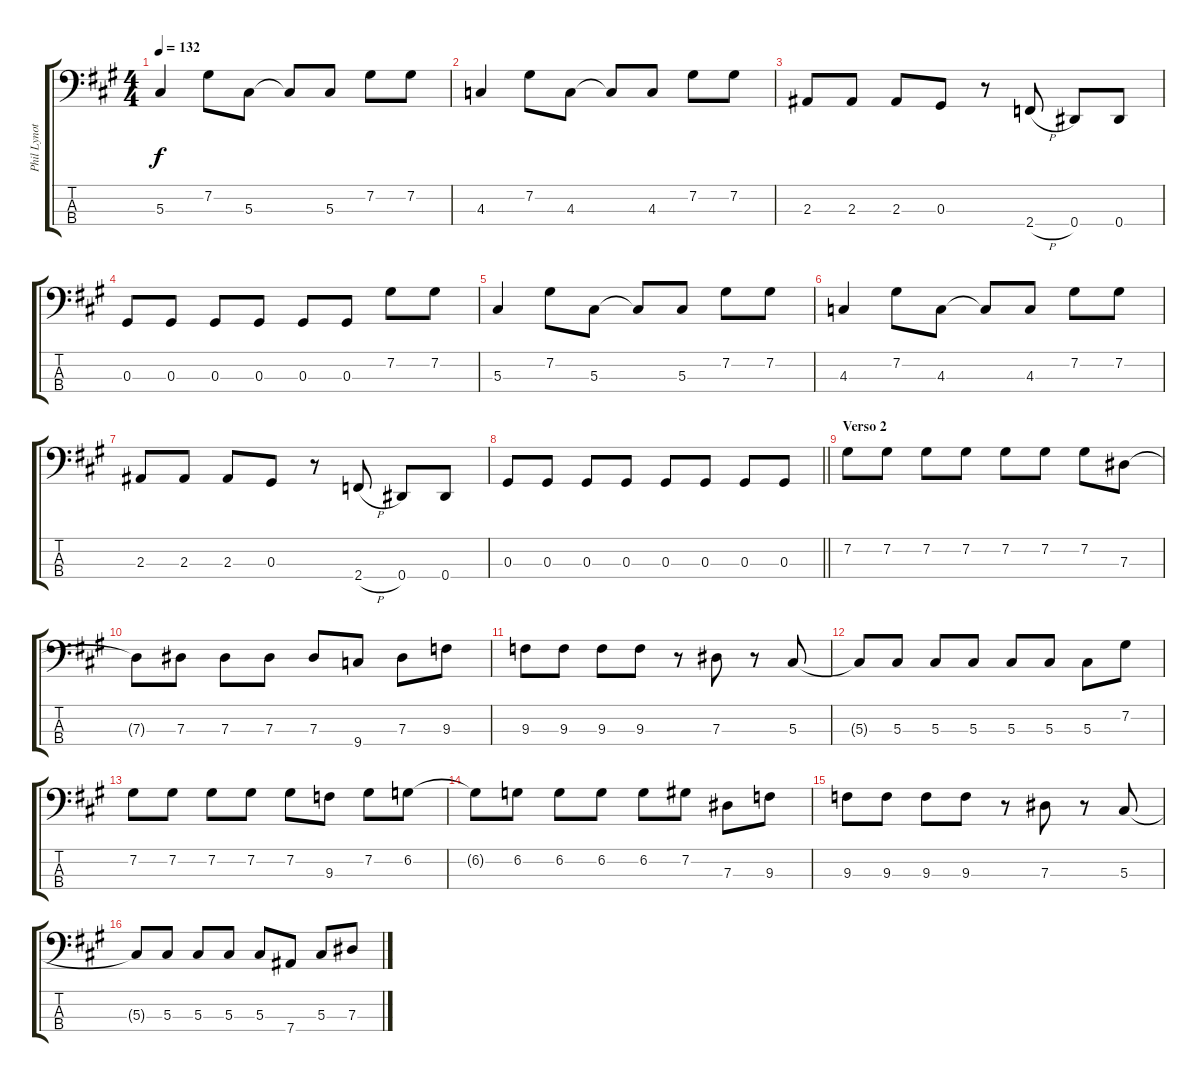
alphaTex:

\track ("Phil Lynott" "Phil Lynot") {instrument electricbasspick}
\staff {score tabs}
\tuning (Gb2 Db2 Ab1 Eb1) {hide}
\ts (4 4)
\tempo 132
\clef f4
\ks a
5.3.4{dy f} 7.2.8 5.3.8 5.3{t}.8 5.3.8 7.2.8 7.2.8 |
4.3.4 7.2.8 4.3.8 4.3{t}.8 4.3.8 7.2.8 7.2.8 |
2.3.8 2.3.8 2.3.8 0.3.8 r.8 2.4{h}.8 0.4.8 0.4.8 |
0.3.8 0.3.8 0.3.8 0.3.8 0.3.8 0.3.8 7.2.8 7.2.8 |
5.3.4 7.2.8 5.3.8 5.3{t}.8 5.3.8 7.2.8 7.2.8 |
4.3.4 7.2.8 4.3.8 4.3{t}.8 4.3.8 7.2.8 7.2.8 |
2.3.8 2.3.8 2.3.8 0.3.8 r.8 2.4{h}.8 0.4.8 0.4.8 |
\barLineRight lightlight
0.3.8 0.3.8 0.3.8 0.3.8 0.3.8 0.3.8 0.3.8 0.3.8 |
\section ("" "Verso 2")
7.2.8 7.2.8 7.2.8 7.2.8 7.2.8 7.2.8 7.2.8 7.3.8 |
7.3{t}.8 7.3.8 7.3.8 7.3.8 7.3.8 9.4.8 7.3.8 9.3.8 |
9.3.8 9.3.8 9.3.8 9.3.8 r.8 7.3.8 r.8 5.3.8 |
5.3{t}.8 5.3.8 5.3.8 5.3.8 5.3.8 5.3.8 5.3.8 7.2.8 |
7.2.8 7.2.8 7.2.8 7.2.8 7.2.8 9.3.8 7.2.8 6.2.8 |
6.2{t}.8 6.2.8 6.2.8 6.2.8 6.2.8 7.2.8 7.3.8 9.3.8 |
9.3.8 9.3.8 9.3.8 9.3.8 r.8 7.3.8 r.8 5.3.8 |
5.3{t}.8 5.3.8 5.3.8 5.3.8 5.3.8 7.4.8 5.3.8 7.3.8
